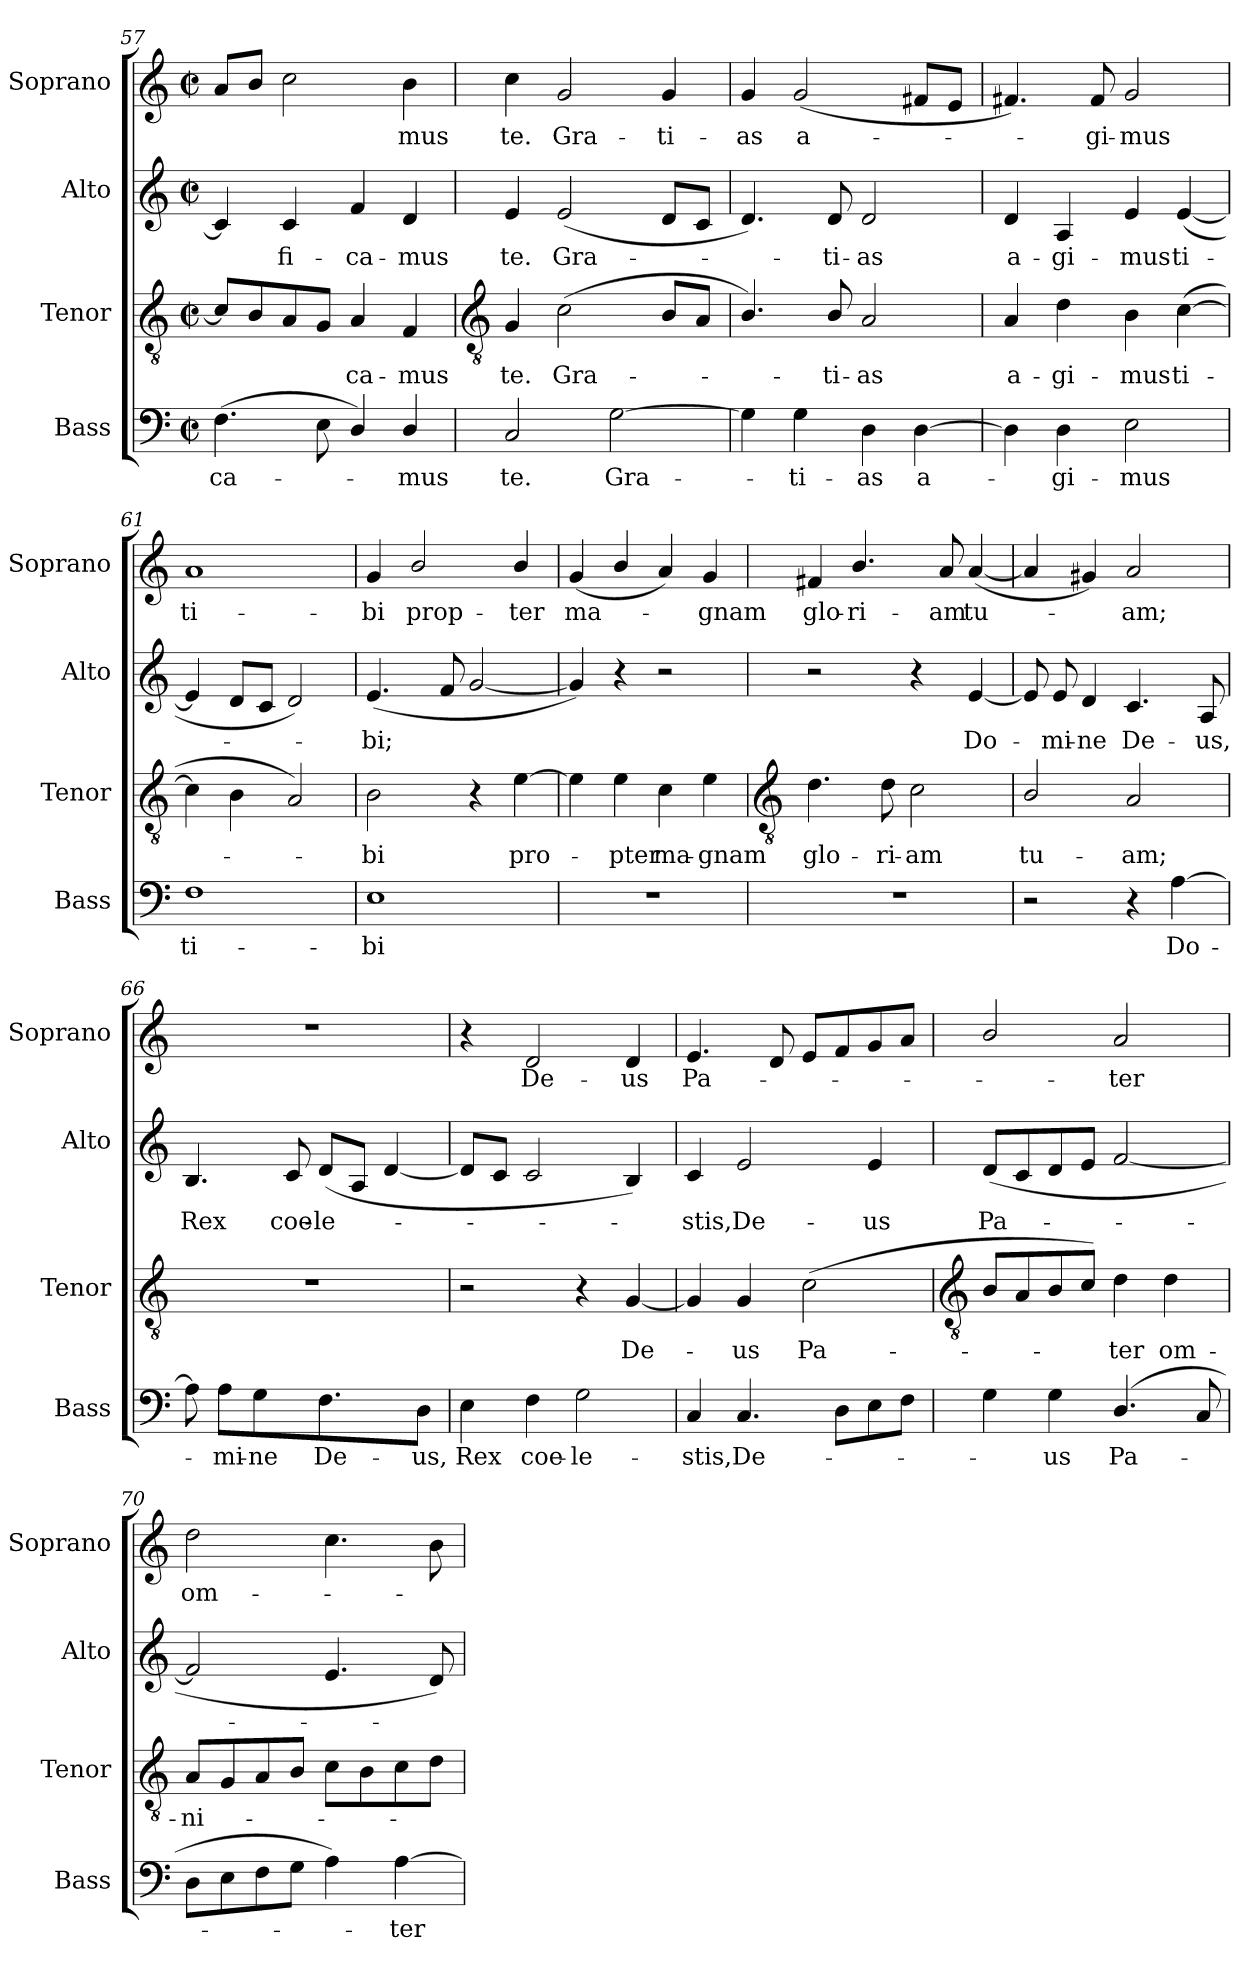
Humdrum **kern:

**kern	**text	**kern	**text	**kern	**text	**kern	**text
*part4	*part4	*part3	*part3	*part2	*part2	*part1	*part1
*staff4	*staff4	*staff3	*staff3	*staff2	*staff2	*staff1	*staff1
*I"Bass	*	*I"Tenor	*	*I"Alto	*	*I"Soprano	*
*I'Bass	*	*I'Tenor	*	*I'Alto	*	*I'Soprano	*
*clefF4	*	*clefGv2	*	*clefG2	*	*clefG2	*
*k[]	*	*k[]	*	*k[]	*	*k[]	*
*C:	*	*C:	*	*C:	*	*C:	*
*M2/2	*	*M2/2	*	*M2/2	*	*M2/2	*
*met(c|)	*	*met(c|)	*	*met(c|)	*	*met(c|)	*
=57	=57	=57	=57	=57	=57	=57	=57
!	!LO:LY:b	!	!	!	!	!	!
(>4.F	-ca-	8cL]	.	4c]	.	8aL	.
.	.	8B	.	.	.	8bJ	.
!	!	!	!	!	!LO:LY:b	!	!
.	.	8A	.	4c	fi-	2cc	.
8E	.	8GJ	.	.	.	.	.
!	!	!	!LO:LY:b	!	!LO:LY:b	!	!
4D/)	.	4A	ca-	4f	-ca-	.	.
!	!LO:LY:b	!	!LO:LY:b	!	!LO:LY:b	!	!LO:LY:b
4D/	mus	4F	-mus	4d	-mus	4b	mus
!!LO:LB:g=z
=58	=58	=58	=58	=58	=58	=58	=58
*	*	*clefGv2	*	*	*	*	*
!	!LO:LY:b	!	!LO:LY:b	!	!LO:LY:b	!	!LO:LY:b
2C	te.	4G	te.	4e	te.	4cc	te.
!	!	!	!LO:LY:b	!	!LO:LY:b	!	!LO:LY:b
.	.	(<2c	Gra-	(<2e	Gra-	2g	Gra-
!	!LO:LY:b	!	!	!	!	!	!
[2G	Gra-	.	.	.	.	.	.
!	!	!	!	!	!	!	!LO:LY:b
.	.	8BL	.	8dL	.	4g	-ti-
.	.	8AJ	.	8cJ	.	.	.
=59	=59	=59	=59	=59	=59	=59	=59
!	!	!	!	!	!	!	!LO:LY:b
4G]	.	4.B/)	.	4.d)	.	4g	-as
!	!LO:LY:b	!	!	!	!	!	!LO:LY:b
4G	ti-	.	.	.	.	(<2g	a-
!	!	!	!LO:LY:b	!	!LO:LY:b	!	!
.	.	8B/	ti-	8d	ti-	.	.
!	!LO:LY:b	!	!LO:LY:b	!	!LO:LY:b	!	!
4D	-as	2A	-as	2d	-as	.	.
!	!LO:LY:b	!	!	!	!	!	!
[4D	a-	.	.	.	.	8f#XL	.
.	.	.	.	.	.	8eJ	.
=60	=60	=60	=60	=60	=60	=60	=60
!	!	!	!LO:LY:b	!	!LO:LY:b	!	!
4D]	.	4A	a-	4d	a-	4.f#X)	.
!	!LO:LY:b	!	!LO:LY:b	!	!LO:LY:b	!	!
4D	gi-	4d	-gi-	4A	-gi-	.	.
!	!	!	!	!	!	!	!LO:LY:b
.	.	.	.	.	.	8f#	gi-
!	!LO:LY:b	!	!LO:LY:b	!	!LO:LY:b	!	!LO:LY:b
2E	-mus	4B	-mus	4e	-mus	2g	-mus
!	!	!	!LO:LY:b	!	!LO:LY:b	!	!
.	.	(>[4c	ti-	(<[4e	ti-	.	.
=61	=61	=61	=61	=61	=61	=61	=61
!	!LO:LY:b	!	!	!	!	!	!LO:LY:b
1F	ti-	4c]	.	4e]	.	1a	ti-
.	.	4B\	.	8dL	.	.	.
.	.	.	.	8cJ	.	.	.
.	.	2A)	.	2d)	.	.	.
=62	=62	=62	=62	=62	=62	=62	=62
!	!LO:LY:b	!	!LO:LY:b	!	!LO:LY:b	!	!LO:LY:b
1E	-bi	2B	bi	(<4.e	bi;	4g	-bi
!	!	!	!	!	!	!	!LO:LY:b
.	.	.	.	.	.	2b/	prop-
.	.	.	.	8f	.	.	.
.	.	4r	.	[2g	.	.	.
!	!	!	!LO:LY:b	!	!	!	!LO:LY:b
.	.	[4e	pro-	.	.	4b/	-ter
=63	=63	=63	=63	=63	=63	=63	=63
!	!	!	!	!	!	!	!LO:LY:b
1r	.	4e]	.	4g])	.	(<4g	ma-
!	!	!	!LO:LY:b	!	!	!	!
.	.	4e	pter	4r	.	4b/	.
!	!	!	!LO:LY:b	!	!	!	!
.	.	4c	ma-	2r	.	4a)	.
!	!	!	!LO:LY:b	!	!	!	!LO:LY:b
.	.	4e	-gnam	.	.	4g	gnam
!!LO:LB:g=z
=64	=64	=64	=64	=64	=64	=64	=64
*	*	*clefGv2	*	*	*	*	*
!	!	!	!LO:LY:b	!	!	!	!LO:LY:b
1r	.	4.d	glo-	2r	.	4f#X	glo-
!	!	!	!	!	!	!	!LO:LY:b
.	.	.	.	.	.	4.b/	-ri-
!	!	!	!LO:LY:b	!	!	!	!
.	.	8d	-ri-	.	.	.	.
!	!	!	!LO:LY:b	!	!	!	!
.	.	2c	-am	4r	.	.	.
!	!	!	!	!	!	!	!LO:LY:b
.	.	.	.	.	.	8a	-am
!	!	!	!	!	!LO:LY:b	!	!LO:LY:b
.	.	.	.	[4e	Do-	(<[4a	tu-
=65	=65	=65	=65	=65	=65	=65	=65
!	!	!	!LO:LY:b	!	!	!	!
2r	.	2B/	tu-	8e]	.	4a]	.
!	!	!	!	!	!LO:LY:b	!	!
.	.	.	.	8e	mi-	.	.
!	!	!	!	!	!LO:LY:b	!	!
.	.	.	.	4d	-ne	4g#X)	.
!	!	!	!LO:LY:b	!	!LO:LY:b	!	!LO:LY:b
4r	.	2A	-am;	4.c	De-	2a	am;
!	!LO:LY:b	!	!	!	!	!	!
[4A	Do-	.	.	.	.	.	.
!	!	!	!	!	!LO:LY:b	!	!
.	.	.	.	8A	-us,	.	.
=66	=66	=66	=66	=66	=66	=66	=66
!	!	!	!	!	!LO:LY:b	!	!
8A]	.	1r	.	4.B	Rex	1r	.
!	!LO:LY:b	!	!	!	!	!	!
8AL	mi-	.	.	.	.	.	.
!	!LO:LY:b	!	!	!	!	!	!
4G	-ne	.	.	.	.	.	.
!	!	!	!	!	!LO:LY:b	!	!
.	.	.	.	8c	coe-	.	.
!	!LO:LY:b	!	!	!	!LO:LY:b	!	!
4.F	De-	.	.	(<8dL	-le-	.	.
.	.	.	.	8AJ	.	.	.
.	.	.	.	[4d	.	.	.
!	!LO:LY:b	!	!	!	!	!	!
8DJ	-us,	.	.	.	.	.	.
=67	=67	=67	=67	=67	=67	=67	=67
!	!LO:LY:b	!	!	!	!	!	!
4E	Rex	2r	.	8dL]	.	4r	.
.	.	.	.	8cJ	.	.	.
!	!LO:LY:b	!	!	!	!	!	!LO:LY:b
4F	coe-	.	.	2c	.	2d	De-
!	!LO:LY:b	!	!	!	!	!	!
2G	-le-	4r	.	.	.	.	.
!	!	!	!LO:LY:b	!	!	!	!LO:LY:b
.	.	[4G	De-	4B)	.	4d	-us
=68	=68	=68	=68	=68	=68	=68	=68
!	!LO:LY:b	!	!	!	!LO:LY:b	!	!LO:LY:b
4C	-stis,	4G]	.	4c	stis,	4.e	Pa-
!	!LO:LY:b	!	!LO:LY:b	!	!LO:LY:b	!	!
4.C	De-	4G	us	2e	De-	.	.
.	.	.	.	.	.	8d	.
!	!	!	!LO:LY:b	!	!	!	!
.	.	(<2c	Pa-	.	.	8eL	.
8DL	.	.	.	.	.	8f	.
!	!	!	!	!	!LO:LY:b	!	!
8E	.	.	.	4e	-us	8g	.
8FJ	.	.	.	.	.	8aJ	.
!!LO:LB:g=z
=69	=69	=69	=69	=69	=69	=69	=69
*	*	*clefGv2	*	*	*	*	*
!	!	!	!	!	!LO:LY:b	!	!
4G	.	8B/L	.	(<8dL	Pa-	2b/	.
.	.	8A/	.	8c	.	.	.
!	!LO:LY:b	!	!	!	!	!	!
4G	us	8B/	.	8d	.	.	.
.	.	8c/J)	.	8eJ	.	.	.
!	!LO:LY:b	!	!LO:LY:b	!	!	!	!LO:LY:b
(>4.D/	Pa-	4d	ter	[2f	.	2a	ter
!	!	!	!LO:LY:b	!	!	!	!
.	.	4d	om-	.	.	.	.
8C	.	.	.	.	.	.	.
=70	=70	=70	=70	=70	=70	=70	=70
!	!	!	!LO:LY:b	!	!	!	!LO:LY:b
8DL	.	8AL	-ni-	2f]	.	2dd	om-
8E	.	8G	.	.	.	.	.
8F	.	8A	.	.	.	.	.
8GJ	.	8BJ	.	.	.	.	.
4A)	.	8cL	.	4.e	.	4.cc	.
.	.	8B	.	.	.	.	.
!	!LO:LY:b	!	!	!	!	!	!
[4A	ter	8c	.	.	.	.	.
.	.	8dJ	.	8d)	.	8b	.
=	=	=	=	=	=	=	=
*-	*-	*-	*-	*-	*-	*-	*-
